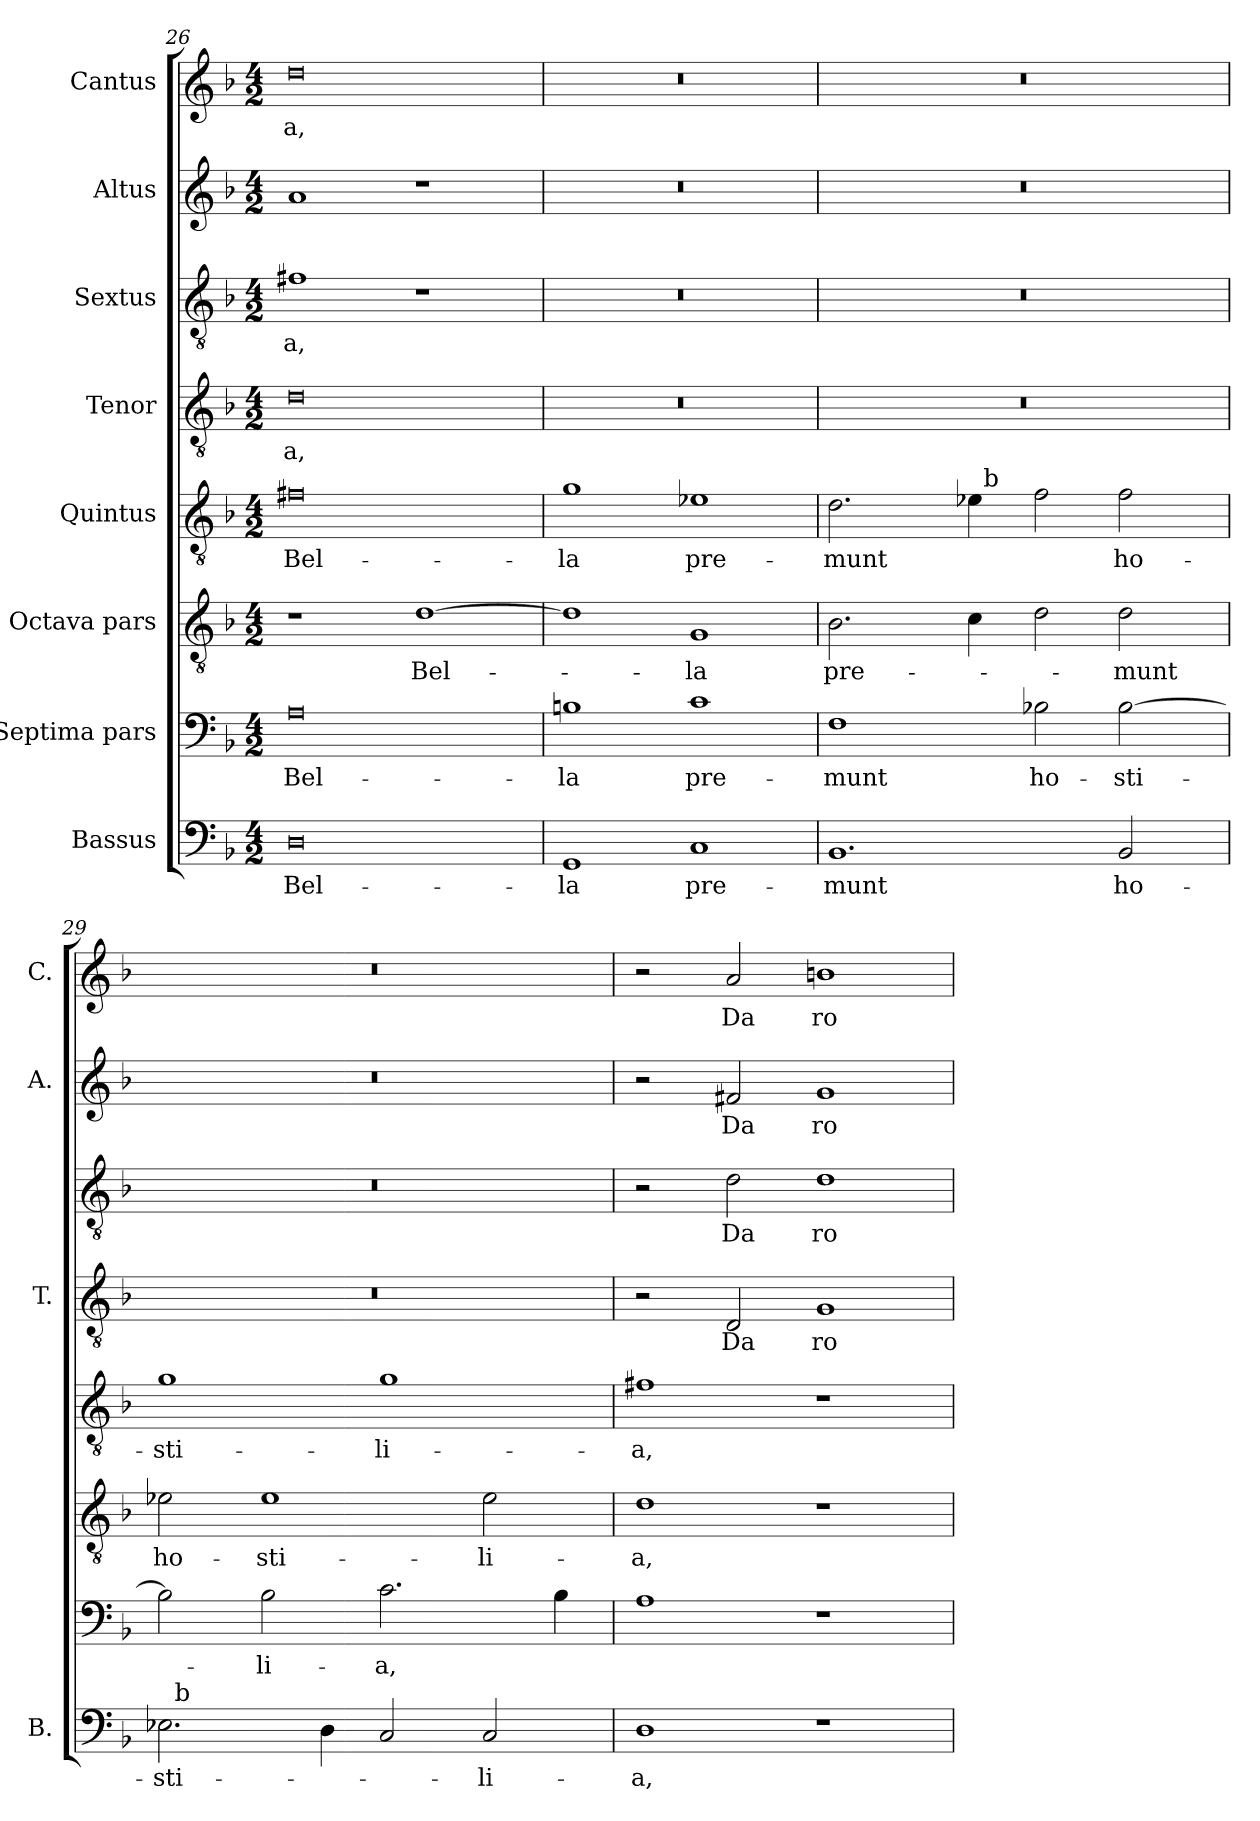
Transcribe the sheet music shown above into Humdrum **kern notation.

**kern	**text	**kern	**text	**kern	**text	**kern	**text	**kern	**text	**kern	**text	**kern	**text	**kern	**text
*part8	*part8	*part7	*part7	*part6	*part6	*part5	*part5	*part4	*part4	*part3	*part3	*part2	*part2	*part1	*part1
*staff8	*staff8	*staff7	*staff7	*staff6	*staff6	*staff5	*staff5	*staff4	*staff4	*staff3	*staff3	*staff2	*staff2	*staff1	*staff1
*I"Bassus	*	*I"Septima pars	*	*I"Octava pars	*	*I"Quintus	*	*I"Tenor	*	*I"Sextus	*	*I"Altus	*	*I"Cantus	*
*I'B.	*	*	*	*	*	*	*	*I'T.	*	*	*	*I'A.	*	*I'C.	*
*clefF4	*	*clefF4	*	*clefGv2	*	*clefGv2	*	*clefGv2	*	*clefGv2	*	*clefG2	*	*clefG2	*
*	*	*	*	*ITrd7c12	*	*ITrd7c12	*	*ITrd7c12	*	*ITrd7c12	*	*	*	*	*
*k[b-]	*	*k[b-]	*	*k[b-]	*	*k[b-]	*	*k[b-]	*	*k[b-]	*	*k[b-]	*	*k[b-]	*
*F:	*	*F:	*	*F:	*	*F:	*	*F:	*	*F:	*	*F:	*	*F:	*
*M4/2	*	*M4/2	*	*M4/2	*	*M4/2	*	*M4/2	*	*M4/2	*	*M4/2	*	*M4/2	*
=26	=26	=26	=26	=26	=26	=26	=26	=26	=26	=26	=26	=26	=26	=26	=26
!	!LO:LY:b	!	!LO:LY:b	!	!	!	!LO:LY:b	!	!LO:LY:b	!	!LO:LY:b	!	!	!	!LO:LY:b
0D	Bel-	0A	Bel-	1r	.	0F#X	Bel-	0D	-a,	1F#X	-a,	1a	.	0dd	-a,
!	!	!	!	!	!LO:LY:b	!	!	!	!	!	!	!	!	!	!
.	.	.	.	[>1D	Bel-	.	.	.	.	1r	.	1r	.	.	.
=27	=27	=27	=27	=27	=27	=27	=27	=27	=27	=27	=27	=27	=27	=27	=27
!	!LO:LY:b	!	!LO:LY:b	!	!	!	!LO:LY:b	!LO:N:vis=1	!	!LO:N:vis=1	!	!LO:N:vis=1	!	!LO:N:vis=1	!
1GG	-la	1Bn	-la	1D]	.	1G	-la	0r	.	0r	.	0r	.	0r	.
!	!LO:LY:b	!	!LO:LY:b	!	!LO:LY:b	!	!LO:LY:b	!	!	!	!	!	!	!	!
1C	pre-	1c	pre-	1GG	-la	1E-X	pre-	.	.	.	.	.	.	.	.
=28	=28	=28	=28	=28	=28	=28	=28	=28	=28	=28	=28	=28	=28	=28	=28
!	!LO:LY:b	!	!LO:LY:b	!	!LO:LY:b	!	!LO:LY:b	!LO:N:vis=1	!	!LO:N:vis=1	!	!LO:N:vis=1	!	!LO:N:vis=1	!
*	*	*	*	*	*	*^	*	*	*	*	*	*	*	*	*
1.BB-	-munt	1F	-munt	2.BB-\	pre-	2.D\	2ryy	-munt	0r	.	0r	.	0r	.	0r	.
.	.	.	.	.	.	.	4ryy	.	.	.	.	.	.	.	.	.
.	.	.	.	4C\	.	4E-\	32ryy	.	.	.	.	.	.	.	.	.
!	!	!	!	!	!	!	!LO:TX:a:t=b	!	!	!	!	!	!	!	!	!
.	.	.	.	.	.	.	1ryy	.	.	.	.	.	.	.	.	.
!	!	!	!LO:LY:b	!	!	!	!	!	!	!	!	!	!	!	!	!
.	.	2B-X\	ho-	2D\	.	2F\	.	.	.	.	.	.	.	.	.	.
!	!LO:LY:b	!	!LO:LY:b	!	!LO:LY:b	!	!	!LO:LY:b	!	!	!	!	!	!	!	!
2BB-/	ho-	[>2B-\	-sti-	2D\	-munt	2F\	.	ho-	.	.	.	.	.	.	.	.
.	.	.	.	.	.	.	8..ryy	.	.	.	.	.	.	.	.	.
=29	=29	=29	=29	=29	=29	=29	=29	=29	=29	=29	=29	=29	=29	=29	=29	=29
!	!LO:LY:b	!	!	!	!LO:LY:b	!	!	!LO:LY:b	!LO:N:vis=1	!	!LO:N:vis=1	!	!LO:N:vis=1	!	!LO:N:vis=1	!
*^	*	*	*	*	*	*v	*v	*	*	*	*	*	*	*	*	*
2.E-\	32ryy	-sti-	2B-\]	.	2E-X\	ho-	1G	-sti-	0r	.	0r	.	0r	.	0r	.
!	!LO:TX:a:t=b	!	!	!	!	!	!	!	!	!	!	!	!	!	!	!
.	1ryy	.	.	.	.	.	.	.	.	.	.	.	.	.	.	.
!	!	!	!	!LO:LY:b	!	!LO:LY:b	!	!	!	!	!	!	!	!	!	!
.	.	.	2B-\	-li-	1E-	-sti-	.	.	.	.	.	.	.	.	.	.
4D\	.	.	.	.	.	.	.	.	.	.	.	.	.	.	.	.
!	!	!	!	!LO:LY:b	!	!	!	!LO:LY:b	!	!	!	!	!	!	!	!
2C/	.	.	2.c\	-a,	.	.	1G	-li-	.	.	.	.	.	.	.	.
.	2ryy	.	.	.	.	.	.	.	.	.	.	.	.	.	.	.
!	!	!LO:LY:b	!	!	!	!LO:LY:b	!	!	!	!	!	!	!	!	!	!
2C/	.	-li-	.	.	2E-\	-li-	.	.	.	.	.	.	.	.	.	.
.	4...ryy	.	.	.	.	.	.	.	.	.	.	.	.	.	.	.
.	.	.	4B-\	.	.	.	.	.	.	.	.	.	.	.	.	.
=30	=30	=30	=30	=30	=30	=30	=30	=30	=30	=30	=30	=30	=30	=30	=30	=30
!	!	!LO:LY:b	!	!	!	!LO:LY:b	!	!LO:LY:b	!	!	!	!	!	!	!	!
*v	*v	*	*	*	*	*	*	*	*	*	*	*	*	*	*	*
1D	-a,	1A	.	1D	-a,	1F#X	-a,	2r	.	2r	.	2r	.	2r	.
!	!	!	!	!	!	!	!	!	!LO:LY:b	!	!LO:LY:b	!	!LO:LY:b	!	!LO:LY:b
.	.	.	.	.	.	.	.	2DD/	Da	2D\	Da	2f#X/	Da	2a/	Da
!	!	!	!	!	!	!	!	!	!LO:LY:b	!	!LO:LY:b	!	!LO:LY:b	!	!LO:LY:b
1r	.	1r	.	1r	.	1r	.	1GG	ro-	1D	ro-	1g	ro-	1bn	ro-
=	=	=	=	=	=	=	=	=	=	=	=	=	=	=	=
*-	*-	*-	*-	*-	*-	*-	*-	*-	*-	*-	*-	*-	*-	*-	*-
